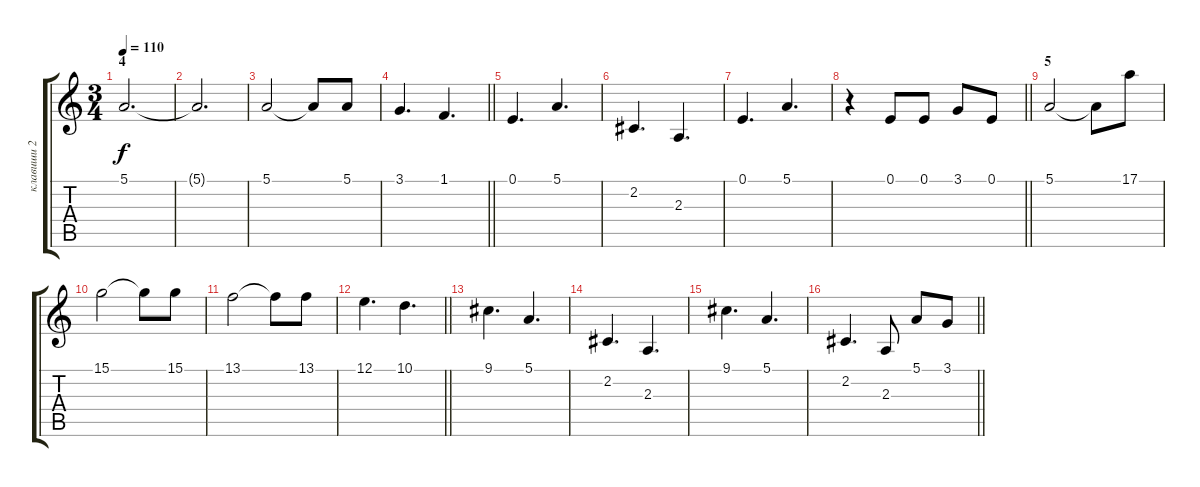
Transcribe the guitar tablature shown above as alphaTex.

\track ("клавиши 2" "клавиши 2") {instrument pad1newage}
\staff {score tabs}
\tuning (E4 B3 G3 D3 A2 E2) {hide}
\ts (3 4)
\section ("" "4")
\tempo 110
\clef g2
\ks c
5.1.2{d dy f instrument pad2warm} |
5.1{t}.2{d} |
5.1.2{instrument pad1newage} 5.1{t}.8 5.1.8 |
\barLineRight lightlight
3.1.4{d} 1.1.4{d} |
0.1.4{d} 5.1.4{d} |
2.2.4{d} 2.3.4{d} |
0.1.4{d} 5.1.4{d} |
\barLineRight lightlight
r.4 0.1.8 0.1.8 3.1.8 0.1.8 |
\section ("" "5")
5.1.2 5.1{t}.8 17.1.8 |
15.1.2 15.1{t}.8 15.1.8 |
13.1.2 13.1{t}.8 13.1.8 |
\barLineRight lightlight
12.1.4{d} 10.1.4{d} |
9.1.4{d} 5.1.4{d} |
2.2.4{d} 2.3.4{d} |
9.1.4{d} 5.1.4{d} |
\barLineRight lightlight
2.2.4{d} 2.3.8 5.1.8 3.1.8
